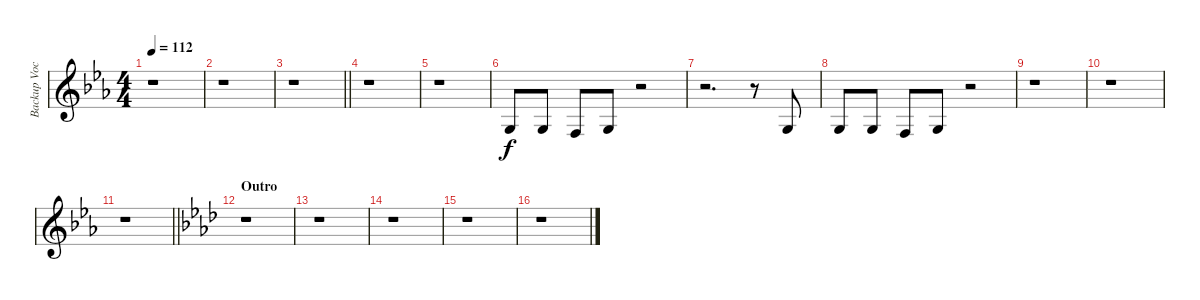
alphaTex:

\track ("Backup Vocals I" "Backup Voc") {instrument lead6voice}
\staff {score}
\tuning (D4 A3 F3 C3 G2 C2) {hide}
\ts (4 4)
\tempo 112
\clef g2
\ks eb
r.1{dy f} |
r.1 |
\barLineRight lightlight
r.1 |
r.1 |
r.1 |
7.4.8{balance 4} 7.4.8 5.4.8 7.4.8 r.2 |
r.2{d} r.8 7.4.8 |
7.4.8 7.4.8 5.4.8 7.4.8 r.2 |
r.1 |
r.1 |
\barLineRight lightlight
r.1 |
\section ("" "Outro")
\ks ab
r.1 |
r.1 |
r.1 |
r.1 |
r.1
